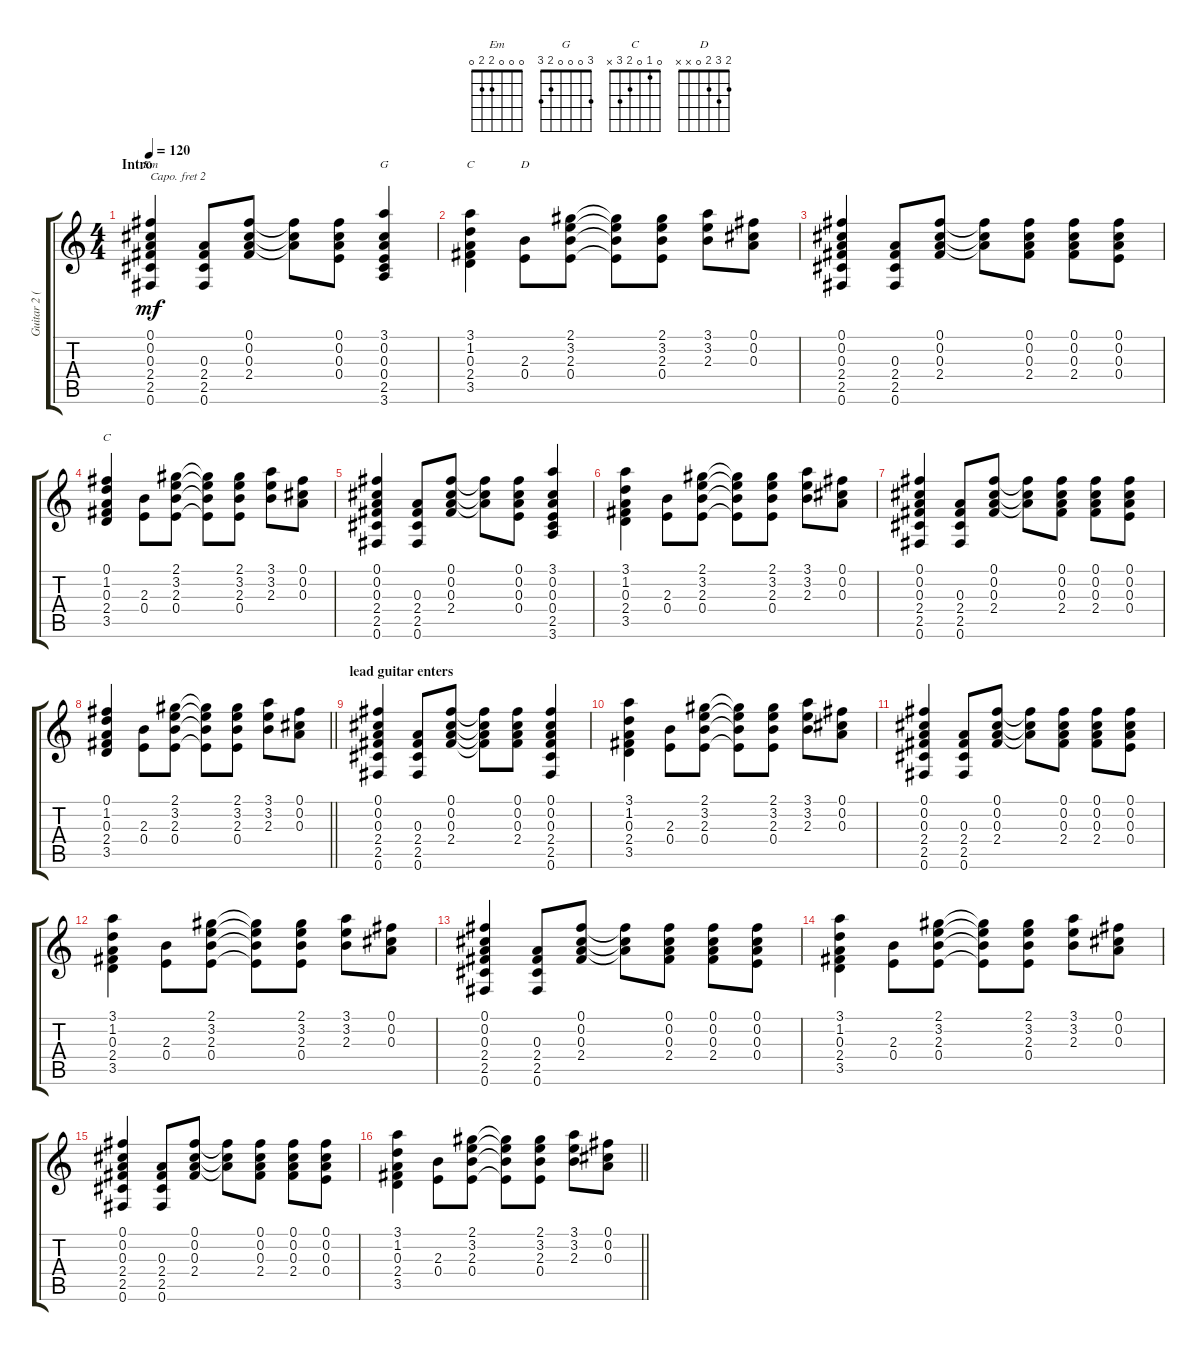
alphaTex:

\track ("Guitar 2 (capo 2nd)" "Guitar 2 (") {instrument acousticguitarsteel}
\staff {score tabs}
\capo 2
\tuning (E4 B3 G3 D3 A2 E2) {hide}
\chord ("Em" 0 0 0 2 2 0)
\chord ("G" 3 0 0 0 2 3)
\chord ("C" 3 1 0 2 3 x)
\chord ("D" 2 3 2 0 x x)
\chord ("C" 0 1 0 2 3 x)
\ts (4 4)
\section ("" "Intro")
\tempo 120
\clef g2
\ks c
(0.1 0.2 0.3 2.4 2.5 0.6).4{ch "Em" dy mf instrument acousticguitarsteel} (0.3 2.4 2.5 0.6).8 (0.1 0.2 0.3 2.4).8 (0.1{t} 0.2{t} 0.3{t}).8 (0.1 0.2 0.3 0.4).8 (3.1 0.2 0.3 0.4 2.5 3.6).4{ch "G"} |
(3.1 1.2 0.3 2.4 3.5).4{ch "C"} (2.3 0.4).8{ch "D"} (2.1 3.2 2.3 0.4).8 (2.1{t} 3.2{t} 2.3{t} 0.4{t}).8 (2.1 3.2 2.3 0.4).8 (3.1 3.2 2.3).8 (0.1 0.2 0.3).8 |
(0.1 0.2 0.3 2.4 2.5 0.6).4 (0.3 2.4 2.5 0.6).8 (0.1 0.2 0.3 2.4).8 (0.1{t} 0.2{t} 0.3{t}).8 (0.1 0.2 0.3 2.4).8 (0.1 0.2 0.3 2.4).8 (0.1 0.2 0.3 0.4).8 |
(0.1 1.2 0.3 2.4 3.5).4{ch "C"} (2.3 0.4).8 (2.1 3.2 2.3 0.4).8 (2.1{t} 3.2{t} 2.3{t} 0.4{t}).8 (2.1 3.2 2.3 0.4).8 (3.1 3.2 2.3).8 (0.1 0.2 0.3).8 |
(0.1 0.2 0.3 2.4 2.5 0.6).4 (0.3 2.4 2.5 0.6).8 (0.1 0.2 0.3 2.4).8 (0.1{t} 0.2{t} 0.3{t}).8 (0.1 0.2 0.3 0.4).8 (3.1 0.2 0.3 0.4 2.5 3.6).4 |
(3.1 1.2 0.3 2.4 3.5).4 (2.3 0.4).8 (2.1 3.2 2.3 0.4).8 (2.1{t} 3.2{t} 2.3{t} 0.4{t}).8 (2.1 3.2 2.3 0.4).8 (3.1 3.2 2.3).8 (0.1 0.2 0.3).8 |
(0.1 0.2 0.3 2.4 2.5 0.6).4 (0.3 2.4 2.5 0.6).8 (0.1 0.2 0.3 2.4).8 (0.1{t} 0.2{t} 0.3{t}).8 (0.1 0.2 0.3 2.4).8 (0.1 0.2 0.3 2.4).8 (0.1 0.2 0.3 0.4).8 |
\barLineRight lightlight
(0.1 1.2 0.3 2.4 3.5).4 (2.3 0.4).8 (2.1 3.2 2.3 0.4).8 (2.1{t} 3.2{t} 2.3{t} 0.4{t}).8 (2.1 3.2 2.3 0.4).8 (3.1 3.2 2.3).8 (0.1 0.2 0.3).8 |
\section ("" "lead guitar enters")
(0.1 0.2 0.3 2.4 2.5 0.6).4 (0.3 2.4 2.5 0.6).8 (0.1 0.2 0.3 2.4).8 (0.1{t} 0.2{t} 0.3{t} 2.4{t}).8 (0.1 0.2 0.3 2.4).8 (0.1 0.2 0.3 2.4 2.5 0.6).4 |
(3.1 1.2 0.3 2.4 3.5).4 (2.3 0.4).8 (2.1 3.2 2.3 0.4).8 (2.1{t} 3.2{t} 2.3{t} 0.4{t}).8 (2.1 3.2 2.3 0.4).8 (3.1 3.2 2.3).8 (0.1 0.2 0.3).8 |
(0.1 0.2 0.3 2.4 2.5 0.6).4 (0.3 2.4 2.5 0.6).8 (0.1 0.2 0.3 2.4).8 (0.1{t} 0.2{t} 0.3{t}).8 (0.1 0.2 0.3 2.4).8 (0.1 0.2 0.3 2.4).8 (0.1 0.2 0.3 0.4).8 |
(3.1 1.2 0.3 2.4 3.5).4 (2.3 0.4).8 (2.1 3.2 2.3 0.4).8 (2.1{t} 3.2{t} 2.3{t} 0.4{t}).8 (2.1 3.2 2.3 0.4).8 (3.1 3.2 2.3).8 (0.1 0.2 0.3).8 |
(0.1 0.2 0.3 2.4 2.5 0.6).4 (0.3 2.4 2.5 0.6).8 (0.1 0.2 0.3 2.4).8 (0.1{t} 0.2{t} 0.3{t}).8 (0.1 0.2 0.3 2.4).8 (0.1 0.2 0.3 2.4).8 (0.1 0.2 0.3 0.4).8 |
(3.1 1.2 0.3 2.4 3.5).4 (2.3 0.4).8 (2.1 3.2 2.3 0.4).8 (2.1{t} 3.2{t} 2.3{t} 0.4{t}).8 (2.1 3.2 2.3 0.4).8 (3.1 3.2 2.3).8 (0.1 0.2 0.3).8 |
(0.1 0.2 0.3 2.4 2.5 0.6).4 (0.3 2.4 2.5 0.6).8 (0.1 0.2 0.3 2.4).8 (0.1{t} 0.2{t} 0.3{t}).8 (0.1 0.2 0.3 2.4).8 (0.1 0.2 0.3 2.4).8 (0.1 0.2 0.3 0.4).8 |
\barLineRight lightlight
(3.1 1.2 0.3 2.4 3.5).4 (2.3 0.4).8 (2.1 3.2 2.3 0.4).8 (2.1{t} 3.2{t} 2.3{t} 0.4{t}).8 (2.1 3.2 2.3 0.4).8 (3.1 3.2 2.3).8 (0.1 0.2 0.3).8
